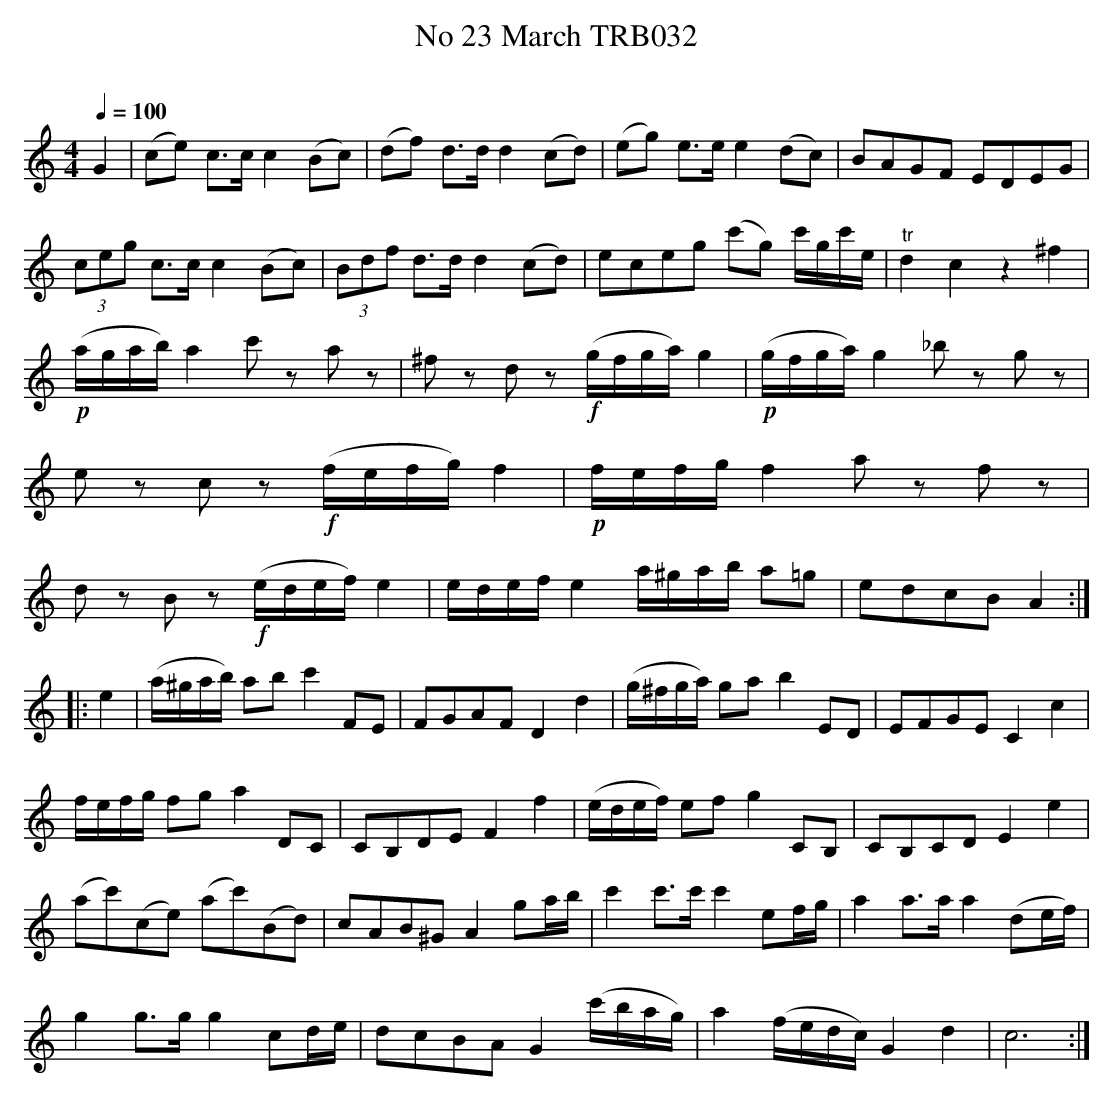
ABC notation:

X:1
T:No 23 March TRB032
Q:1/4=100
L:1/8
M:4/4
O:
K:C
G2 | (ce) c>c c2 (Bc) | (df) d>d d2 (cd) | (eg) e>e e2 (dc) | BAGF EDEG |
(3ceg c>c c2 (Bc) | (3Bdf d>d d2 (cd) | eceg (c'g) c'/g/c'/e/ | "^tr"d2 c2 z2 ^f2 |
!p!(a/g/a/b/) a2 c' z a z | ^f z d z !f!(g/f/g/a/) g2 | !p!(g/f/g/a/) g2 _b z g z | e z c z !f!(f/e/f/g/) f2 |\\
!p!f/e/f/g/ f2 a z f z | d z B z !f!(e/d/e/f/) e2 |e/d/e/f/ e2 a/^g/a/b/ a=g | edcB A2 :|
|:e2 | (a/^g/a/b/) ab c'2 FE | FGAF D2 d2 | (g/^f/g/a/) ga b2 ED | EFGE C2 c2 |
f/e/f/g/ fg a2 DC | CB,DE F2 f2 | (e/d/e/f/) ef g2 CB, |CB,CD E2 e2 |
(ac')(ce) (ac')(Bd) | cAB^G A2 ga/b/ | c'2 c'>c' c'2 ef/g/ | a2 a>a a2 (de/f/) |
g2 g>g g2 cd/e/ | dcBA G2 (c'/b/a/g/) | a2 (f/e/d/c/) G2 d2 | c6 :|
